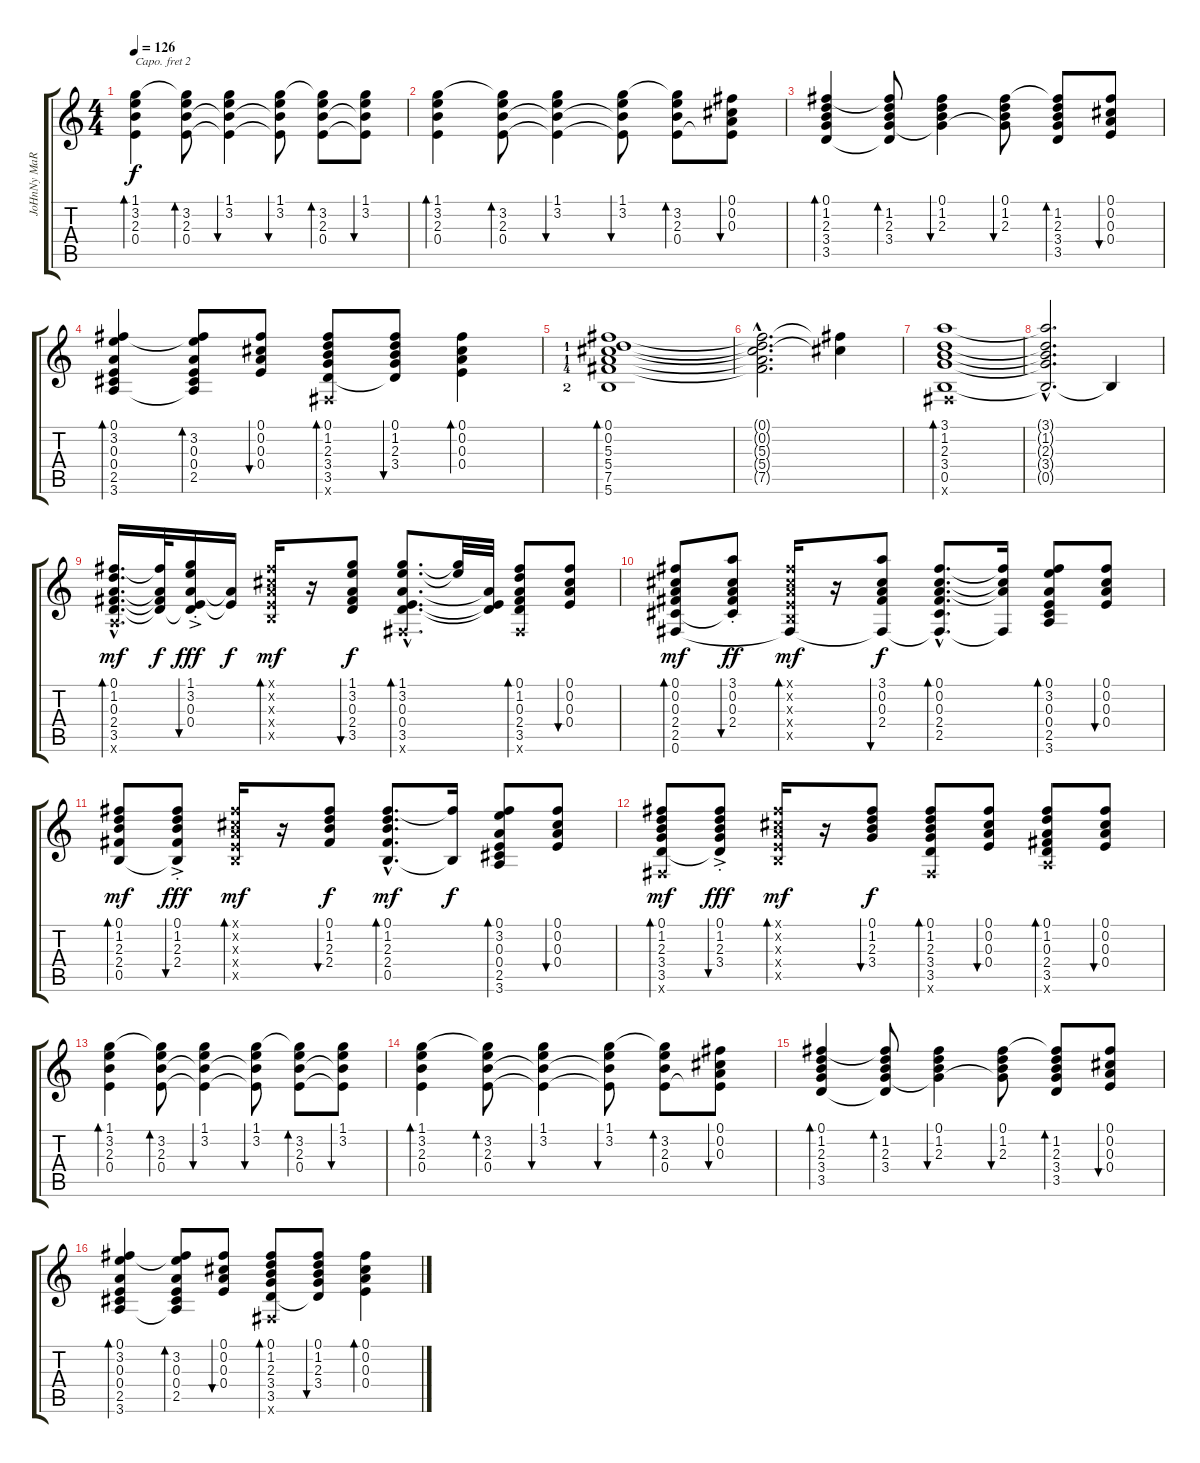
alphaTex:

\track ("JoHnNy MaRr" "JoHnNy MaR") {instrument acousticguitarsteel}
\staff {score tabs}
\capo 2
\tuning (E4 B3 G3 D3 A2 E2) {hide}
\ts (4 4)
\tempo 126
\clef g2
\ks c
(1.1 3.2 2.3 0.4).4{bd 60 dy f} (1.1{t} 3.2 2.3 0.4).8{bd 60} (1.1 3.2 2.3{t} 0.4{t}).4{bu 60} (1.1 3.2 2.3{t} 0.4{t}).8{bu 60} (1.1{t} 3.2 2.3 0.4).8{bd 60} (1.1 3.2 2.3{t} 0.4{t}).8{bu 60} |
(1.1 3.2 2.3 0.4).4{bd 60} (1.1{t} 3.2 2.3 0.4).8{bd 60} (1.1 3.2 2.3{t} 0.4{t}).4{bu 60} (1.1 3.2 2.3{t} 0.4{t}).8{bu 60} (1.1{t} 3.2 2.3 0.4).8{bd 60} (0.1 0.2 0.3 0.4{t}).8{bu 60} |
(0.1 1.2 2.3 3.4 3.5).4{bd 60} (0.1{t} 1.2 2.3 3.4 3.5{t}).8{bd 60} (0.1 1.2 2.3 3.4{t}).4{bu 60} (0.1 1.2 2.3 3.4{t}).8{bu 60} (0.1{t} 1.2 2.3 3.4 3.5).8{bd 60} (0.1 0.2 0.3 0.4).8{bu 60} |
(0.1 3.2 0.3 0.4 2.5 3.6).4{bd 60} (0.1{t} 3.2 0.3 0.4 2.5 3.6{t}).8{bd 60} (0.1 0.2 0.3 0.4).8{bu 60} (0.1 1.2 2.3 3.4 3.5 0.6{x}).8{bd 60} (0.1 1.2 2.3 3.4 3.5{t}).8{bu 60} (0.1 0.2 0.3 0.4).4{bd 60} |
(0.1 0.2 5.3{lf 2} 5.4{lf 2} 7.5{lf 5} 5.6{lf 3}).1{bd 120} |
(0.1{hac t} 0.2{hac t} 5.3{hac t} 5.4{hac t} 7.5{hac t}).2{d} (0.1{t} 0.2{t}).4 |
(3.1 1.2 2.3 3.4 0.5 0.6{x}).1{bd 120} |
(3.1{hac t} 1.2{hac t} 2.3{hac t} 3.4{hac t} 0.5{hac t}).2{d} 0.5{t}.4 |
(0.1{hac} 1.2{hac} 0.3{hac} 2.4{hac} 3.5{hac} 3.6{hac x}).16{d bd 60 dy mf} (0.1{t} 0.3{t} 2.4{t} 3.5{t}).32{dy f} (1.1{ac st} 3.2{st} 0.3 0.4 3.5{t}).16{bu 60 dy fff} (0.3{t} 0.4{t}).16{dy f} (0.1{x} 0.2{x} 0.3{x} 0.4{x} 0.5{x}).16{bd 60 dy mf} r.16 (1.1 3.2 0.3 2.4 3.5).8{bu 60 dy f} (1.1{hac} 3.2{hac} 0.3{hac} 0.4{hac} 3.5{hac} 0.6{hac x}).8{d bd 60} (1.1{t} 3.2{t}).32 (0.3{t} 0.4{t} 3.5{t}).32 (0.1 1.2 0.3 2.4 3.5 0.6{x}).8{bd 60} (0.1 0.2 0.3 0.4).8{bu 60} |
(0.1 0.2 0.3 2.4 2.5 0.6).8{bd 60 dy mf} (3.1{st} 0.2 0.3 2.4{st} 2.5{t}).8{bu 60 dy ff} (0.1{x} 0.2{x} 0.3{x} 0.4{x} 0.5{x} 0.6{t}).16{bd 60 dy mf} r.16 (3.1 0.2 0.3 2.4 0.6{t}).8{bu 60 dy f} (0.1{hac} 0.2{hac} 0.3{hac} 2.4{hac} 2.5{hac} 0.6{hac t}).8{d bd 60} (0.1{t} 0.2{t} 0.3{t} 0.6{t}).16 (0.1 3.2 0.3 0.4 2.5 3.6).8{bd 60} (0.1 0.2 0.3 0.4).8{bu 60} |
(0.1 1.2 2.3 2.4 0.5).8{bd 60 dy mf} (0.1{ac} 1.2{st} 2.3{st} 2.4{st} 0.5{t}).8{bu 60 dy fff} (0.1{x} 0.2{x} 0.3{x} 0.4{x} 0.5{x}).16{bd 60 dy mf} r.16 (0.1 1.2 2.3 2.4).8{bu 60 dy f} (0.1{hac} 1.2{hac} 2.3{hac} 2.4{hac} 0.5{hac}).8{d bd 60 dy mf} (0.1{t} 0.5{t}).16{dy f} (0.1 3.2 0.3 0.4 2.5 3.6).8{bd 60} (0.1 0.2 0.3 0.4).8{bu 60} |
(0.1 1.2 2.3 3.4 3.5 0.6{x}).8{bd 60 dy mf} (0.1{ac} 1.2{st} 2.3{st} 3.4{st} 3.5{t}).8{bu 60 dy fff} (0.1{x} 0.2{x} 0.3{x} 0.4{x} 0.5{x}).16{bd 60 dy mf} r.16 (0.1 1.2 2.3 3.4).8{bu 60 dy f} (0.1 1.2 2.3 3.4 3.5 0.6{x}).8{bd 60} (0.1 0.2 0.3 0.4).8{bu 60} (0.1 1.2 0.3 2.4 3.5 3.6{x}).8{bd 60} (0.1 0.2 0.3 0.4).8{bu 60} |
(1.1 3.2 2.3 0.4).4{bd 60} (1.1{t} 3.2 2.3 0.4).8{bd 60} (1.1 3.2 2.3{t} 0.4{t}).4{bu 60} (1.1 3.2 2.3{t} 0.4{t}).8{bu 60} (1.1{t} 3.2 2.3 0.4).8{bd 60} (1.1 3.2 2.3{t} 0.4{t}).8{bu 60} |
(1.1 3.2 2.3 0.4).4{bd 60} (1.1{t} 3.2 2.3 0.4).8{bd 60} (1.1 3.2 2.3{t} 0.4{t}).4{bu 60} (1.1 3.2 2.3{t} 0.4{t}).8{bu 60} (1.1{t} 3.2 2.3 0.4).8{bd 60} (0.1 0.2 0.3 0.4{t}).8{bu 60} |
(0.1 1.2 2.3 3.4 3.5).4{bd 60} (0.1{t} 1.2 2.3 3.4 3.5{t}).8{bd 60} (0.1 1.2 2.3 3.4{t}).4{bu 60} (0.1 1.2 2.3 3.4{t}).8{bu 60} (0.1{t} 1.2 2.3 3.4 3.5).8{bd 60} (0.1 0.2 0.3 0.4).8{bu 60} |
(0.1 3.2 0.3 0.4 2.5 3.6).4{bd 60} (0.1{t} 3.2 0.3 0.4 2.5 3.6{t}).8{bd 60} (0.1 0.2 0.3 0.4).8{bu 60} (0.1 1.2 2.3 3.4 3.5 0.6{x}).8{bd 60} (0.1 1.2 2.3 3.4 3.5{t}).8{bu 60} (0.1 0.2 0.3 0.4).4{bd 60}
